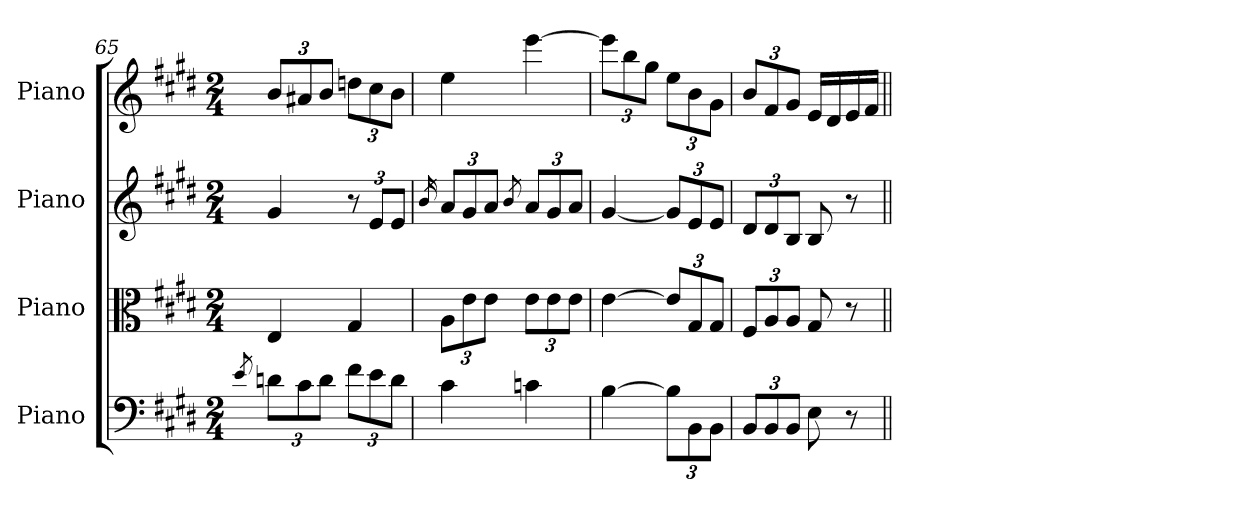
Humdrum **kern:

**kern	**kern	**kern	**kern
*part4	*part3	*part2	*part1
*staff4	*staff3	*staff2	*staff1
*I"Piano	*I"Piano	*I"Piano	*I"Piano
*I'Pno	*I'Pno	*I'Pno	*I'Pno
*clefF4	*clefC3	*clefG2	*clefG2
*k[f#c#g#d#]	*k[f#c#g#d#]	*k[f#c#g#d#]	*k[f#c#g#d#]
*M2/4	*M2/4	*M2/4	*M2/4
=65	=65	=65	=65
8qe/	.	.	.
*Xbrackettup	*	*	*Xbrackettup
12dn\L	4E/	4g#/	12b/L
12c#\	.	.	12a#X/
12d\J	.	.	12b/J
*	*	*Xbrackettup	*
12f#\L	4G#/	12r	12ddn\L
12e\	.	12e/L	12cc#\
12d\J	.	12e/J	12b\J
=66	=66	=66	=66
.	.	16qb/	.
*	*Xbrackettup	*	*
4c#\	12A\L	12a/L	4ee\
.	12e\	12g#/	.
.	12e\J	12a/J	.
.	.	8qb/	.
4cn\	12e\L	12a/L	[4eee\
.	12e\	12g#/	.
.	12e\J	12a/J	.
=67	=67	=67	=67
[4B\	[4e\	[4g#/	12eee\L]
.	.	.	12bb\
.	.	.	12gg#\J
12B\L]	12e/L]	12g#/L]	12ee\L
12BB\	12G#/	12e/	12b\
12BB\J	12G#/J	12e/J	12g#\J
=68	=68	=68	=68
12BB/L	12F#/L	12d#/L	12b/L
12BB/	12A/	12d#/	12f#/
12BB/J	12A/J	12B/J	12g#/J
8E\	8G#/	8B/	16e/LL
.	.	.	16d#/
8r	8r	8r	16e/
.	.	.	16f#/JJ
=||	=||	=||	=||
*-	*-	*-	*-
